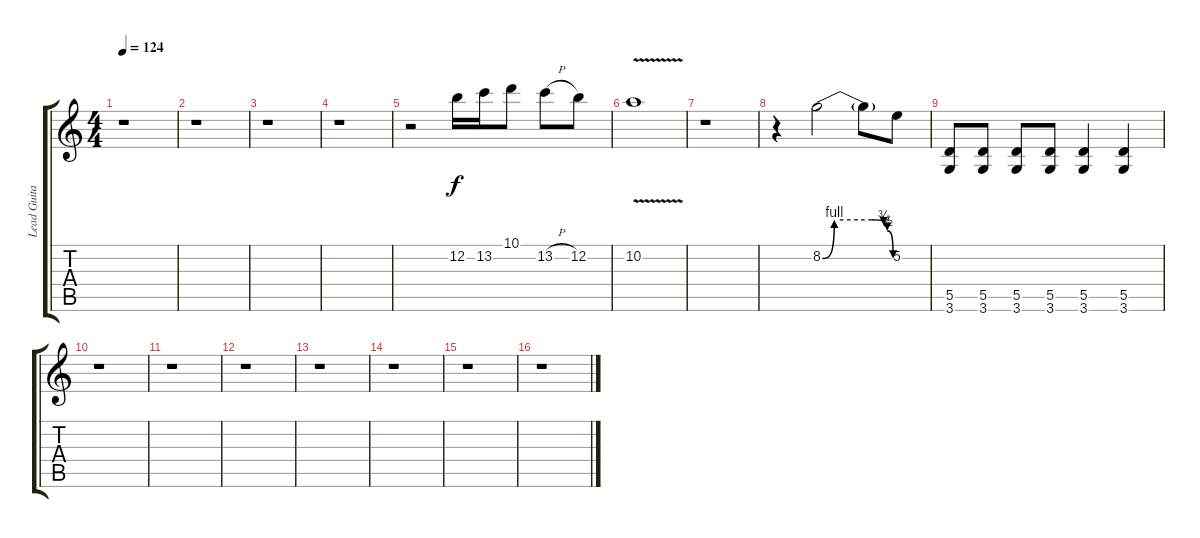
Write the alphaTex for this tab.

\track ("Lead Guitar" "Lead Guita") {instrument overdrivenguitar}
\staff {score tabs}
\tuning (E4 B3 G3 D3 A2 E2) {hide}
\ts (4 4)
\tempo 124
\clef g2
\ks c
r.1{dy f} |
r.1 |
r.1 |
r.1 |
r.2 12.2.16 13.2.16 10.1.8 13.2{h}.8 12.2.8 |
10.2{v}.1 |
r.1 |
r.4 8.2{be (custom 0 0 10 4 30 4 42 4 45 4 52 3 55 2 60 0)}.2 8.2{t}.8 5.2.8 |
(5.5 3.6).8 (5.5 3.6).8 (5.5 3.6).8 (5.5 3.6).8 (5.5 3.6).4 (5.5 3.6).4 |
r.1 |
r.1 |
r.1 |
r.1 |
r.1 |
r.1 |
r.1
